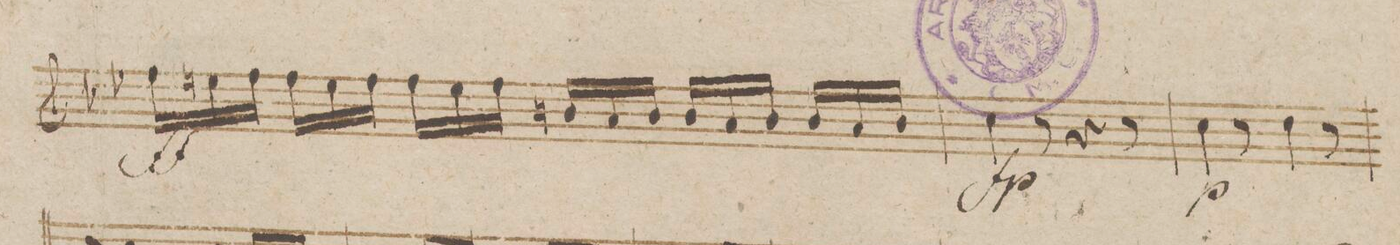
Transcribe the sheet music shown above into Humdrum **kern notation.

**kern	**dynam
*I"Violino Imo	*
*clefG2	*
*k[b-e-]	*
*M6/8	*
24ff\LL	ff
24een\	.
24ff\JJ	.
24ff\LL	.
24ee\	.
24ff\JJ	.
24ff\LL	.
24ee\	.
24ff\JJ	.
24bn/LL	.
24a/	.
24b/JJ	.
24b/LL	.
24a/	.
24b/JJ	.
24b/LL	.
24a/	.
24b/JJ	.
=28	=28
4cc\	fp
8r	.
4r	.
8r	.
=29	=29
4cc\	p
8r	.
4dd\	.
8r	.
=30	=30
*-	*-
